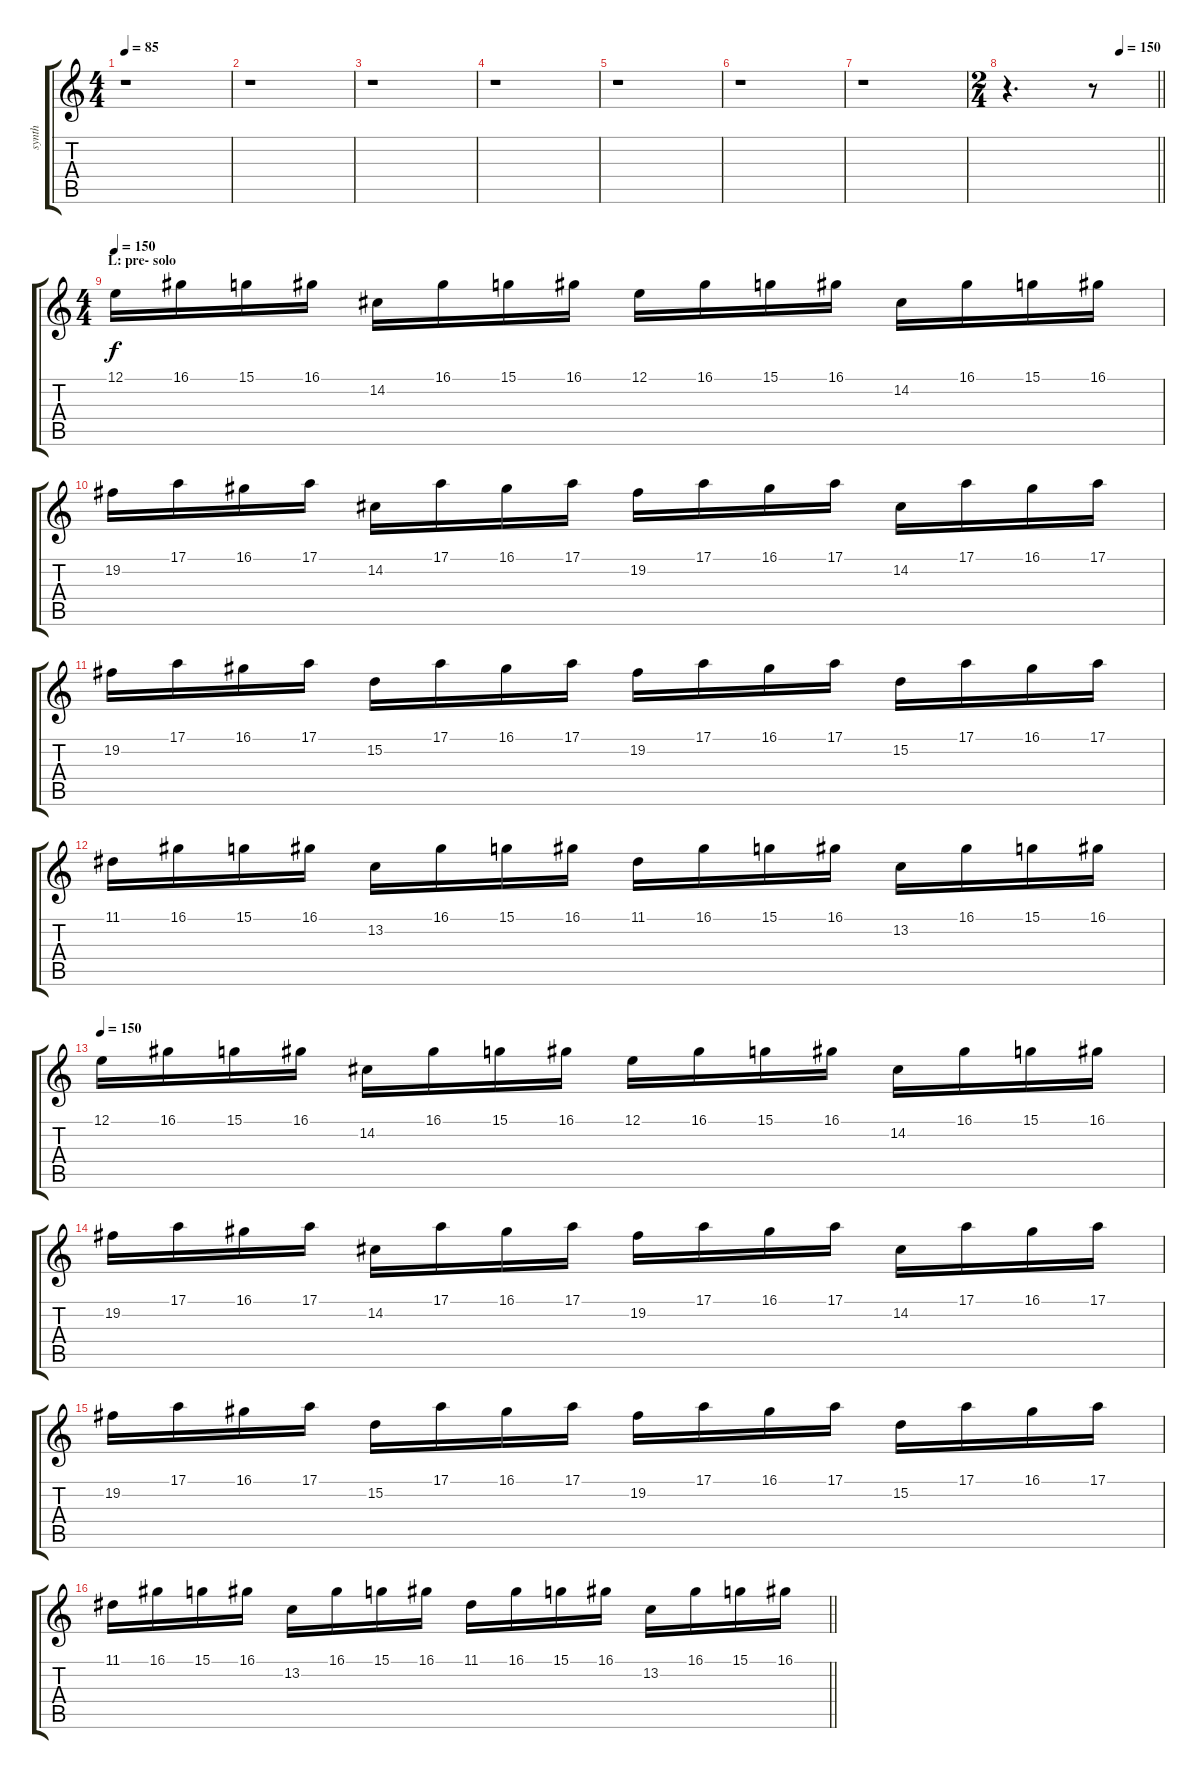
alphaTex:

\track ("synth" "synth") {instrument lead1square}
\staff {score tabs}
\tuning (E4 B3 G3 D3 A2 E2) {hide}
\ts (4 4)
\tempo 85
\clef g2
\ks c
r.1{dy f} |
r.1 |
r.1 |
r.1 |
r.1 |
r.1 |
r.1 |
\ts (2 4)
\tempo (150 0.75)
\barLineRight lightlight
r.4{d} r.8 |
\ts (4 4)
\section ("" "L: pre- solo")
\tempo 150
12.1.16{volume 12 balance 8 instrument lead1square} 16.1.16 15.1.16 16.1.16 14.2.16 16.1.16 15.1.16 16.1.16 12.1.16 16.1.16 15.1.16 16.1.16 14.2.16 16.1.16 15.1.16 16.1.16 |
19.2.16 17.1.16 16.1.16 17.1.16 14.2.16 17.1.16 16.1.16 17.1.16 19.2.16 17.1.16 16.1.16 17.1.16 14.2.16 17.1.16 16.1.16 17.1.16 |
19.2.16 17.1.16 16.1.16 17.1.16 15.2.16 17.1.16 16.1.16 17.1.16 19.2.16 17.1.16 16.1.16 17.1.16 15.2.16 17.1.16 16.1.16 17.1.16 |
11.1.16 16.1.16 15.1.16 16.1.16 13.2.16 16.1.16 15.1.16 16.1.16 11.1.16 16.1.16 15.1.16 16.1.16 13.2.16 16.1.16 15.1.16 16.1.16 |
\tempo 150
12.1.16{volume 12 balance 8 instrument lead1square} 16.1.16 15.1.16 16.1.16 14.2.16 16.1.16 15.1.16 16.1.16 12.1.16 16.1.16 15.1.16 16.1.16 14.2.16 16.1.16 15.1.16 16.1.16 |
19.2.16 17.1.16 16.1.16 17.1.16 14.2.16 17.1.16 16.1.16 17.1.16 19.2.16 17.1.16 16.1.16 17.1.16 14.2.16 17.1.16 16.1.16 17.1.16 |
19.2.16 17.1.16 16.1.16 17.1.16 15.2.16 17.1.16 16.1.16 17.1.16 19.2.16 17.1.16 16.1.16 17.1.16 15.2.16 17.1.16 16.1.16 17.1.16 |
\barLineRight lightlight
11.1.16 16.1.16 15.1.16 16.1.16 13.2.16 16.1.16 15.1.16 16.1.16 11.1.16 16.1.16 15.1.16 16.1.16 13.2.16 16.1.16 15.1.16 16.1.16
